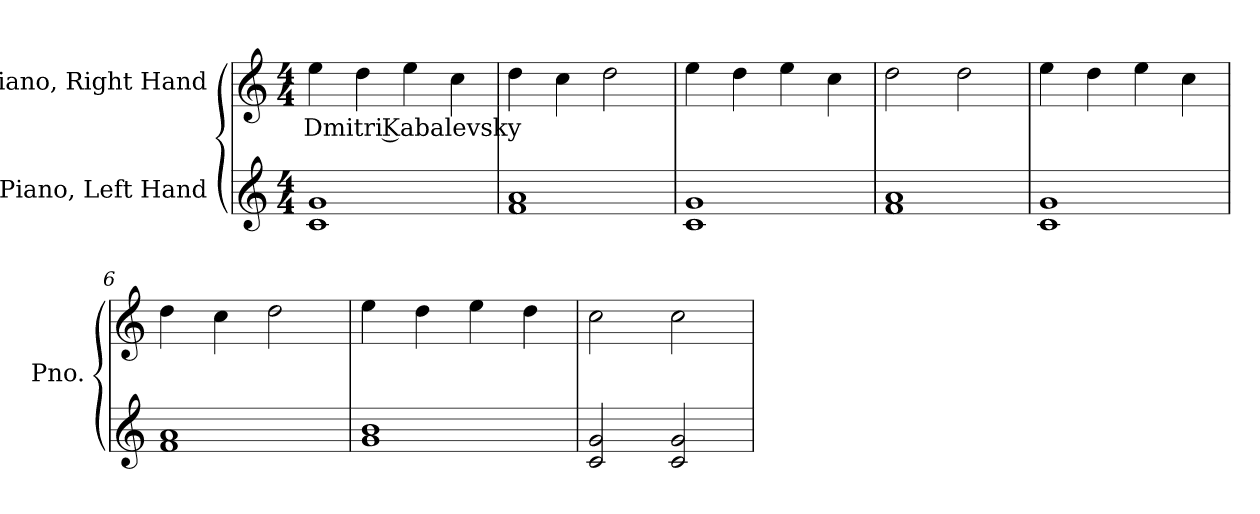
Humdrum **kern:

**kern	**kern	**text
*part2	*part1	*part1
*staff2	*staff1	*staff1
*I"Piano, Left Hand	*I"Piano, Right Hand	*
*I'Pno.	*I'Pno.	*
*clefG2	*clefG2	*
*k[]	*k[]	*
*M4/4	*M4/4	*
*MM100	*MM100	*
=1	=1	=1
!	!	!LO:LY:b
1c 1g	4ee\	Dmitri Kabalevsky
.	4dd\	.
.	4ee\	.
.	4cc\	.
=2	=2	=2
1f 1a	4dd\	.
.	4cc\	.
.	2dd\	.
=3	=3	=3
1c 1g	4ee\	.
.	4dd\	.
.	4ee\	.
.	4cc\	.
=4	=4	=4
1f 1a	2dd\	.
.	2dd\	.
=5	=5	=5
1c 1g	4ee\	.
.	4dd\	.
.	4ee\	.
.	4cc\	.
=6	=6	=6
1f 1a	4dd\	.
.	4cc\	.
.	2dd\	.
!!LO:LB:g=z
=7	=7	=7
1g 1b	4ee\	.
.	4dd\	.
.	4ee\	.
.	4dd\	.
=8	=8	=8
2c/ 2g/	2cc\	.
2c/ 2g/	2cc\	.
=	=	=
*-	*-	*-
